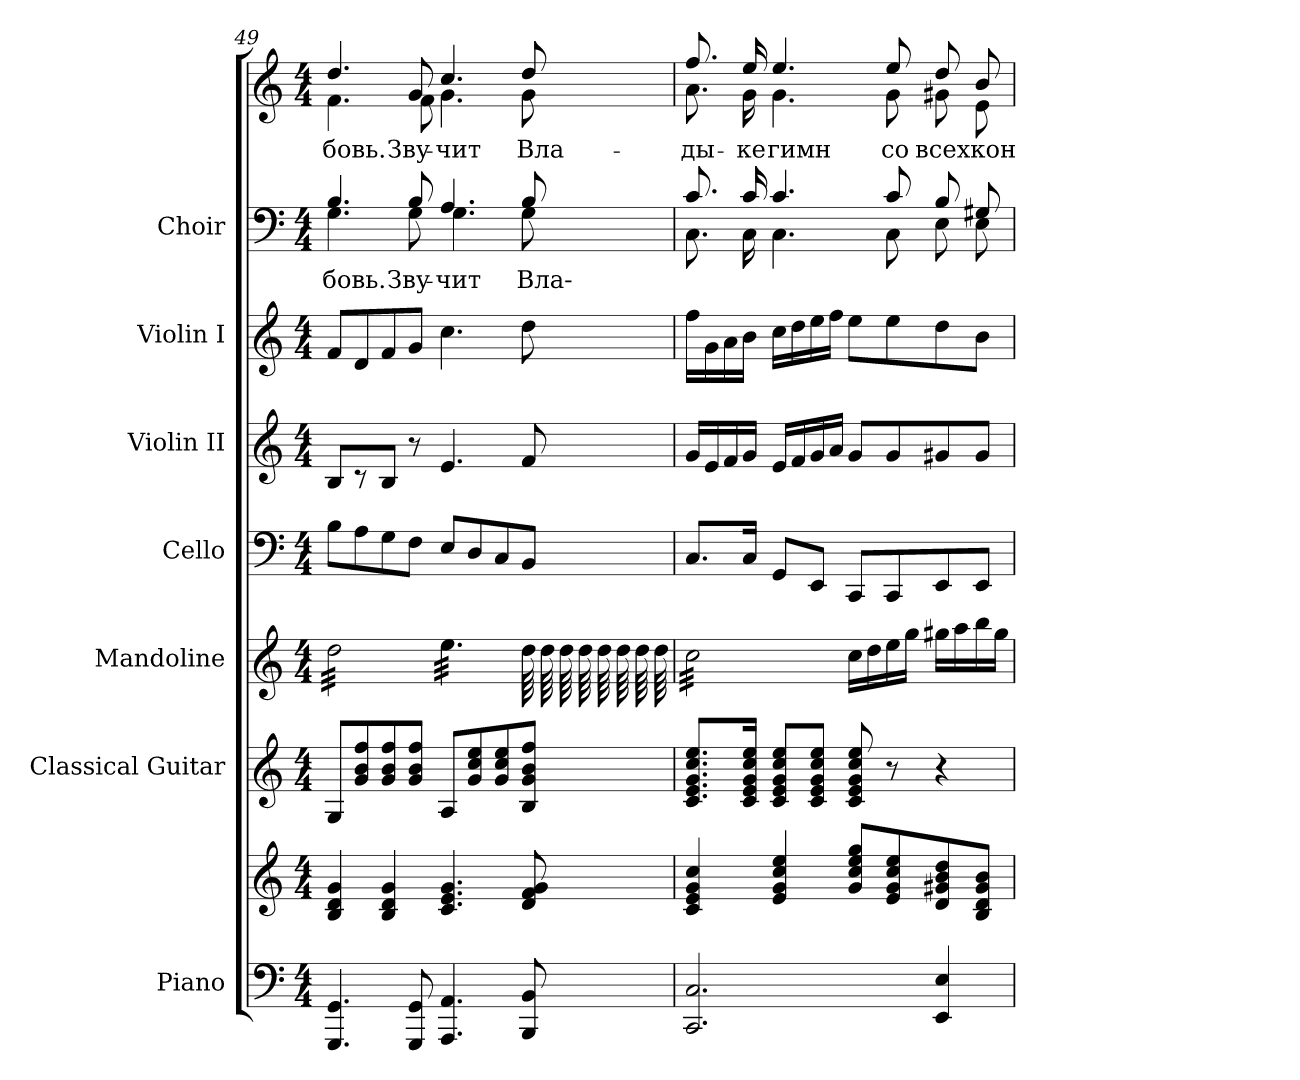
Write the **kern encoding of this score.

**kern	**kern	**kern	**kern	**kern	**kern	**kern	**kern	**text	**kern	**text
*part7	*part7	*part6	*part5	*part4	*part3	*part2	*part1	*part1	*part1	*part1
*staff9	*staff8	*staff7	*staff6	*staff5	*staff4	*staff3	*staff2	*staff2	*staff1	*staff1
*I"Piano	*	*I"Classical Guitar	*I"Mandoline	*I"Cello	*I"Violin II	*I"Violin I	*I"Choir	*	*	*
*clefF4	*clefG2	*clefG2	*clefG2	*clefF4	*clefG2	*clefG2	*clefF4	*	*clefG2	*
*	*	*ITrd7c12	*	*	*	*	*	*	*	*
*k[]	*k[]	*k[]	*k[]	*k[]	*k[]	*k[]	*k[]	*	*k[]	*
*C:	*C:	*C:	*C:	*C:	*C:	*C:	*C:	*	*C:	*
*M4/4	*M4/4	*M4/4	*M4/4	*M4/4	*M4/4	*M4/4	*M4/4	*	*M4/4	*
=49	=49	=49	=49	=49	=49	=49	=49	=49	=49	=49
*	*	*	*	*	*	*	*^	*	*	*
!	!	!	!	!	!	!	!	!	!LO:LY:b:color=#000000	!	!
!	!	!	!	!	!	!	!	!	!	!	!LO:LY:b:color=#000000
*	*	*	*	*	*	*	*	*	*	*^	*
*	*	*	*tremolo	*	*	*	*	*	*	*	*	*
4.GGGi/ 4.GGi	4Bi/ 4di 4gi	8GGi/L	32ddi\LLL	8Bi\L	8Bi/L	8fi/L	4.Bi/	4.Gi\	бовь.	4.ddi/	4.fi\	-бовь.
.	.	.	32ddi\	.	.	.	.	.	.	.	.	.
.	.	.	32ddi\	.	.	.	.	.	.	.	.	.
.	.	.	32ddi\	.	.	.	.	.	.	.	.	.
.	.	8Gi/ 8Bi 8fi	32ddi\	8Ai\	8r	8di/	.	.	.	.	.	.
.	.	.	32ddi\	.	.	.	.	.	.	.	.	.
.	.	.	32ddi\	.	.	.	.	.	.	.	.	.
.	.	.	32ddi\	.	.	.	.	.	.	.	.	.
.	4Bi/ 4di 4gi	8Gi/ 8Bi 8fi	32ddi\	8Gi\	8Bi/J	8fi/	.	.	.	.	.	.
.	.	.	32ddi\	.	.	.	.	.	.	.	.	.
.	.	.	32ddi\	.	.	.	.	.	.	.	.	.
.	.	.	32ddi\	.	.	.	.	.	.	.	.	.
!	!	!	!	!	!	!	!	!	!LO:LY:b:color=#000000	!	!	!
!	!	!	!	!	!	!	!	!	!	!	!	!LO:LY:b:color=#000000
8GGGi/ 8GGi	.	8Gi/ 8Bi 8fiJ	32ddi\	8Fi\J	8r	8gi/J	8Bi/	8Gi\	Зву-	8gi/	8fi\	Зву-
.	.	.	32ddi\	.	.	.	.	.	.	.	.	.
.	.	.	32ddi\	.	.	.	.	.	.	.	.	.
.	.	.	32ddi\JJJ	.	.	.	.	.	.	.	.	.
!	!	!	!	!	!	!	!	!	!LO:LY:b:color=#000000	!	!	!
!	!	!	!	!	!	!	!	!	!	!	!	!LO:LY:b:color=#000000
4.AAAi/ 4.AAi	4.ci/ 4.ei 4.gi	8AAi/L	32eei\LLL	8Ei/L	4.ei/	4.cci\	4.Ai/	4.Gi\	-чит	4.cci/	4.gi\	-чит
.	.	.	32eei\	.	.	.	.	.	.	.	.	.
.	.	.	32eei\	.	.	.	.	.	.	.	.	.
.	.	.	32eei\	.	.	.	.	.	.	.	.	.
.	.	8Gi/ 8ci 8ei	32eei\	8Di/	.	.	.	.	.	.	.	.
.	.	.	32eei\	.	.	.	.	.	.	.	.	.
.	.	.	32eei\	.	.	.	.	.	.	.	.	.
.	.	.	32eei\	.	.	.	.	.	.	.	.	.
.	.	8Gi/ 8ci 8ei	32eei\	8Ci/	.	.	.	.	.	.	.	.
.	.	.	32eei\	.	.	.	.	.	.	.	.	.
.	.	.	32eei\	.	.	.	.	.	.	.	.	.
.	.	.	32eei\JJJ	.	.	.	.	.	.	.	.	.
!	!	!	!	!	!	!	!	!	!LO:LY:b:color=#000000	!	!	!
!	!	!	!	!	!	!	!	!	!	!	!	!LO:LY:b:color=#000000
8BBBi/ 8BBi	8di/ 8fi 8gi	8BBi/ 8Gi 8Bi 8fiJ	64ddi\	8BBi/J	8fi/	8ddi\	8Bi/	8Gi\	Вла‑	8ddi/	8gi\	Вла-
.	.	.	64ddi\	.	.	.	.	.	.	.	.	.
.	.	.	64ddi\	.	.	.	.	.	.	.	.	.
.	.	.	64ddi\	.	.	.	.	.	.	.	.	.
.	.	.	64ddi\	.	.	.	.	.	.	.	.	.
.	.	.	64ddi\	.	.	.	.	.	.	.	.	.
.	.	.	64ddi\	.	.	.	.	.	.	.	.	.
.	.	.	64ddi\	.	.	.	.	.	.	.	.	.
=50	=50	=50	=50	=50	=50	=50	=50	=50	=50	=50	=50	=50
!	!	!	!	!	!	!	!	!	!	!	!	!LO:LY:b:color=#000000
2.CCi/ 2.Ci	4ci/ 4ei 4gi 4cci	8.Ci/ 8.Ei 8.Gi 8.ci 8.eiL	32cci\LLL	8.Ci/L	16gi/LL	16ffi\LL	8.ci/	8.Ci\	.	8.ffi/	8.ai\	-ды-
.	.	.	32cci\	.	.	.	.	.	.	.	.	.
.	.	.	32cci\	.	16ei/	16gi\	.	.	.	.	.	.
.	.	.	32cci\	.	.	.	.	.	.	.	.	.
.	.	.	32cci\	.	16fi/	16ai\	.	.	.	.	.	.
.	.	.	32cci\	.	.	.	.	.	.	.	.	.
!	!	!	!	!	!	!	!	!	!	!	!	!LO:LY:b:color=#000000
.	.	16Ci/ 16Ei 16Gi 16ci 16eiJk	32cci\	16Ci/Jk	16gi/JJ	16bi\JJ	16ci/	16Ci\	.	16eei/	16gi\	-ке
.	.	.	32cci\	.	.	.	.	.	.	.	.	.
!	!	!	!	!	!	!	!	!	!	!	!	!LO:LY:b:color=#000000
.	4ei/ 4gi 4cci 4eei	8Ci/ 8Ei 8Gi 8ci 8eiL	32cci\	8GGi/L	16ei/LL	16cci\LL	4.ci/	4.Ci\	.	4.eei/	4.gi\	гимн
.	.	.	32cci\	.	.	.	.	.	.	.	.	.
.	.	.	32cci\	.	16fi/	16ddi\	.	.	.	.	.	.
.	.	.	32cci\	.	.	.	.	.	.	.	.	.
.	.	8Ci/ 8Ei 8Gi 8ci 8eiJ	32cci\	8EEi/J	16gi/	16eei\	.	.	.	.	.	.
.	.	.	32cci\	.	.	.	.	.	.	.	.	.
.	.	.	32cci\	.	16ai/JJ	16ffi\JJ	.	.	.	.	.	.
.	.	.	32cci\JJJ	.	.	.	.	.	.	.	.	.
*	*	*	*Xtremolo	*	*	*	*	*	*	*	*	*
.	8gi/ 8cci 8eei 8ggiL	8Ci/ 8Ei 8Gi 8ci 8ei	16cci\LL	8CCi/L	8gi/L	8eei\L	.	.	.	.	.	.
.	.	.	16ddi\	.	.	.	.	.	.	.	.	.
!	!	!	!	!	!	!	!	!	!	!	!	!LO:LY:b:color=#000000
.	8ei/ 8gi 8cci 8eei	8r	16eei\	8CCi/	8gi/	8eei\	8ci/	8Ci\	.	8eei/	8gi\	со
.	.	.	16ggi\JJ	.	.	.	.	.	.	.	.	.
!	!	!	!	!	!	!	!	!	!	!	!	!LO:LY:b:color=#000000
4EEi/ 4Ei	8di/ 8g#Xi 8bi 8ddi	4r	16gg#Xi\LL	8EEi/	8g#Xi/	8ddi\	8Bi/	8Ei\	.	8ddi/	8g#Xi\	всех
.	.	.	16aai\	.	.	.	.	.	.	.	.	.
!	!	!	!	!	!	!	!	!	!	!	!	!LO:LY:b:color=#000000
.	8Bi/ 8di 8g#i 8biJ	.	16bbi\	8EEi/J	8g#i/J	8bi\J	8G#Xi/	8Ei\	.	8bi/	8ei\	кон-
.	.	.	16gg#i\JJ	.	.	.	.	.	.	.	.	.
*	*	*	*	*	*	*	*v	*v	*	*	*	*
*	*	*	*	*	*	*	*	*	*v	*v	*
=	=	=	=	=	=	=	=	=	=	=
*-	*-	*-	*-	*-	*-	*-	*-	*-	*-	*-
